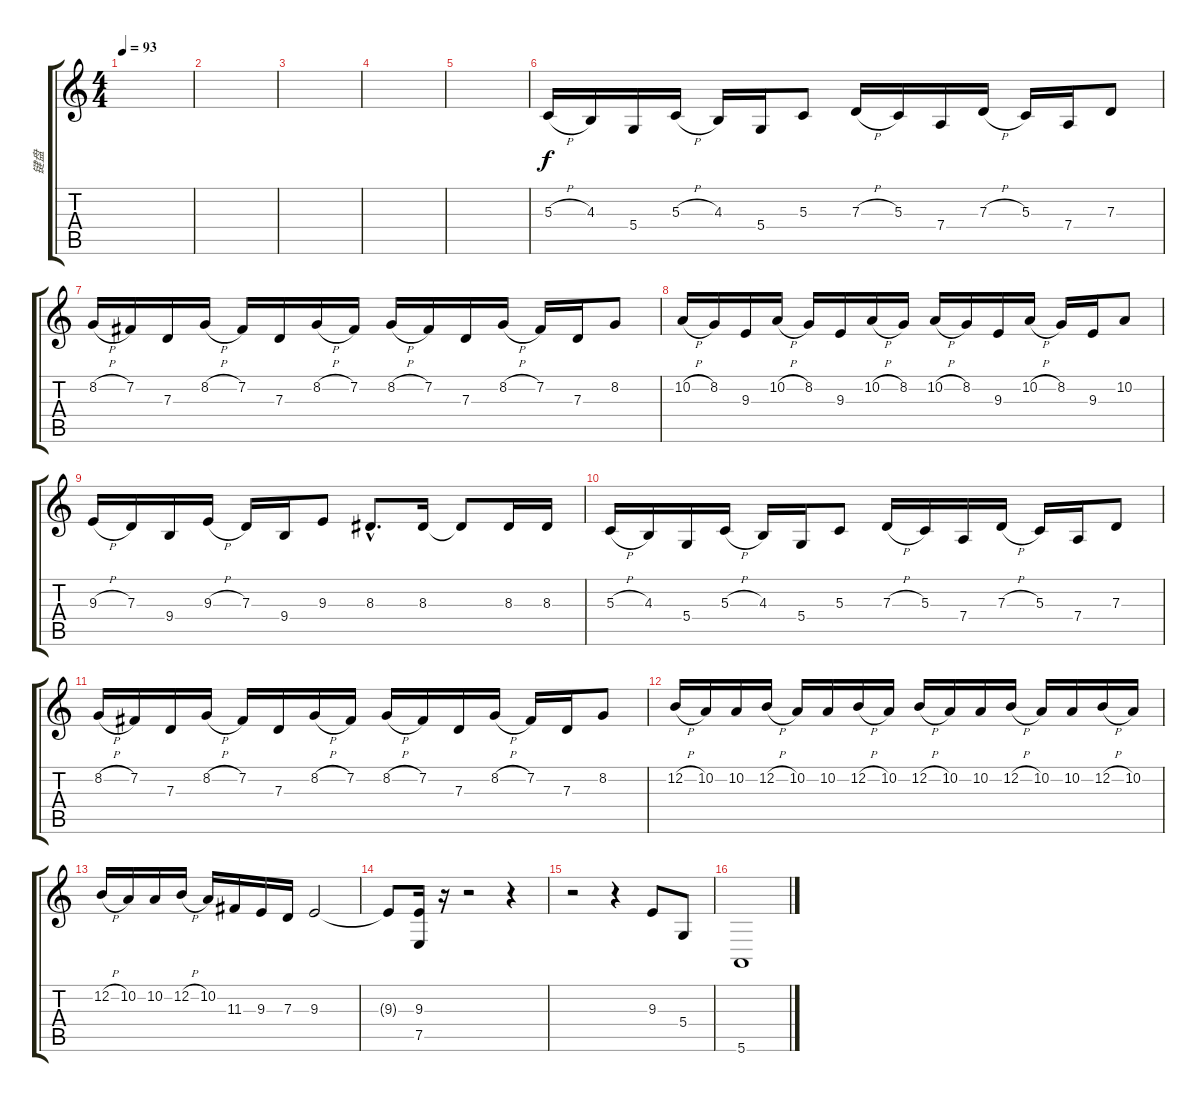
\track ("键盘" "键盘") {instrument lead2sawtooth}
\staff {score tabs}
\tuning (E4 B3 G3 D3 A2 E2) {hide}
\ts (4 4)
\tempo 93
\clef g2
\ks c
|
|
|
|
|
5.3{h}.16{volume 10} 4.3.16 5.4.16 5.3{h}.16 4.3.16 5.4.16 5.3.8 7.3{h}.16 5.3.16 7.4.16 7.3{h}.16 5.3.16 7.4.16 7.3.8 |
8.2{h}.16 7.2.16 7.3.16 8.2{h}.16 7.2.16 7.3.16 8.2{h}.16 7.2.16 8.2{h}.16 7.2.16 7.3.16 8.2{h}.16 7.2.16 7.3.16 8.2.8 |
10.2{h}.16 8.2.16 9.3.16 10.2{h}.16 8.2.16 9.3.16 10.2{h}.16 8.2.16 10.2{h}.16 8.2.16 9.3.16 10.2{h}.16 8.2.16 9.3.16 10.2.8 |
9.3{h}.16 7.3.16 9.4.16 9.3{h}.16 7.3.16 9.4.16 9.3.8 8.3{hac}.8{d} 8.3.16 8.3{t}.8 8.3.16 8.3.16 |
5.3{h}.16 4.3.16 5.4.16 5.3{h}.16 4.3.16 5.4.16 5.3.8 7.3{h}.16 5.3.16 7.4.16 7.3{h}.16 5.3.16 7.4.16 7.3.8 |
8.2{h}.16 7.2.16 7.3.16 8.2{h}.16 7.2.16 7.3.16 8.2{h}.16 7.2.16 8.2{h}.16 7.2.16 7.3.16 8.2{h}.16 7.2.16 7.3.16 8.2.8 |
12.2{h}.16 10.2.16 10.2.16 12.2{h}.16 10.2.16 10.2.16 12.2{h}.16 10.2.16 12.2{h}.16 10.2.16 10.2.16 12.2{h}.16 10.2.16 10.2.16 12.2{h}.16 10.2.16 |
12.2{h}.16 10.2.16 10.2.16 12.2{h}.16 10.2.16 11.3.16 9.3.16 7.3.16 9.3.2 |
9.3{t}.8{volume 9} (9.3 7.5).16 r.16 r.2 r.4 |
r.2 r.4 9.3.8 5.4.8 |
5.6.1
